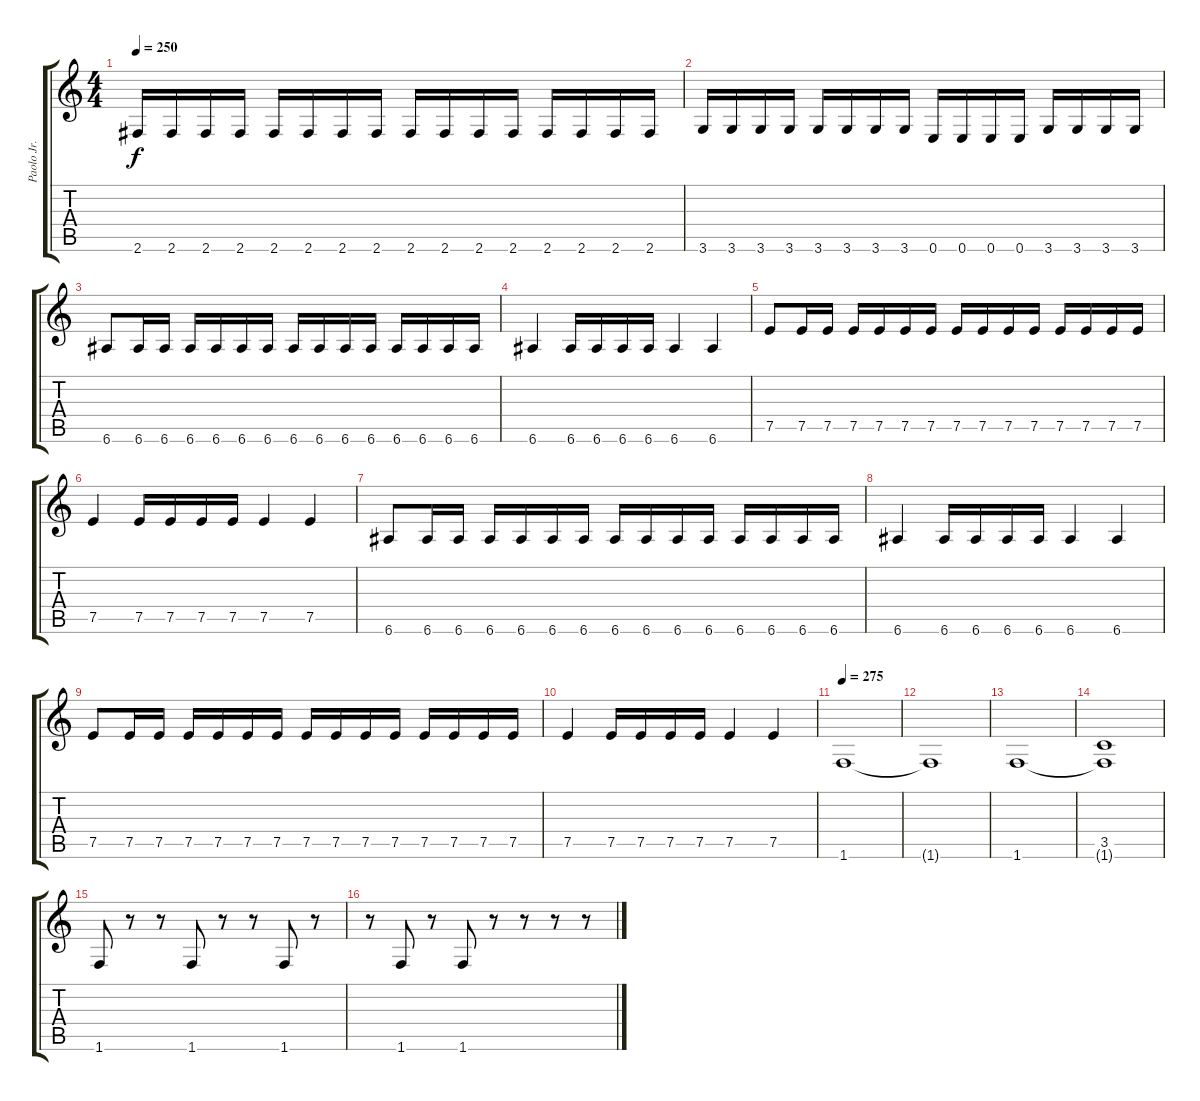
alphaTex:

\track ("Paolo Jr." "Paolo Jr.") {instrument electricbassfinger}
\staff {score tabs}
\tuning (E4 B3 G3 D3 A2 E2) {hide}
\ts (4 4)
\tempo 250
\clef g2
\ks c
2.6.16{dy f} 2.6.16 2.6.16 2.6.16 2.6.16 2.6.16 2.6.16 2.6.16 2.6.16 2.6.16 2.6.16 2.6.16 2.6.16 2.6.16 2.6.16 2.6.16 |
3.6.16 3.6.16 3.6.16 3.6.16 3.6.16 3.6.16 3.6.16 3.6.16 0.6.16 0.6.16 0.6.16 0.6.16 3.6.16 3.6.16 3.6.16 3.6.16 |
6.6.8 6.6.16 6.6.16 6.6.16 6.6.16 6.6.16 6.6.16 6.6.16 6.6.16 6.6.16 6.6.16 6.6.16 6.6.16 6.6.16 6.6.16 |
6.6.4 6.6.16 6.6.16 6.6.16 6.6.16 6.6.4 6.6.4 |
7.5.8 7.5.16 7.5.16 7.5.16 7.5.16 7.5.16 7.5.16 7.5.16 7.5.16 7.5.16 7.5.16 7.5.16 7.5.16 7.5.16 7.5.16 |
7.5.4 7.5.16 7.5.16 7.5.16 7.5.16 7.5.4 7.5.4 |
6.6.8 6.6.16 6.6.16 6.6.16 6.6.16 6.6.16 6.6.16 6.6.16 6.6.16 6.6.16 6.6.16 6.6.16 6.6.16 6.6.16 6.6.16 |
6.6.4 6.6.16 6.6.16 6.6.16 6.6.16 6.6.4 6.6.4 |
7.5.8 7.5.16 7.5.16 7.5.16 7.5.16 7.5.16 7.5.16 7.5.16 7.5.16 7.5.16 7.5.16 7.5.16 7.5.16 7.5.16 7.5.16 |
7.5.4 7.5.16 7.5.16 7.5.16 7.5.16 7.5.4 7.5.4 |
\tempo 275
1.6.1 |
1.6{t}.1 |
1.6.1 |
(3.5 1.6{t}).1 |
1.6.8 r.8 r.8 1.6.8 r.8 r.8 1.6.8 r.8 |
r.8 1.6.8 r.8 1.6.8 r.8 r.8 r.8 r.8
